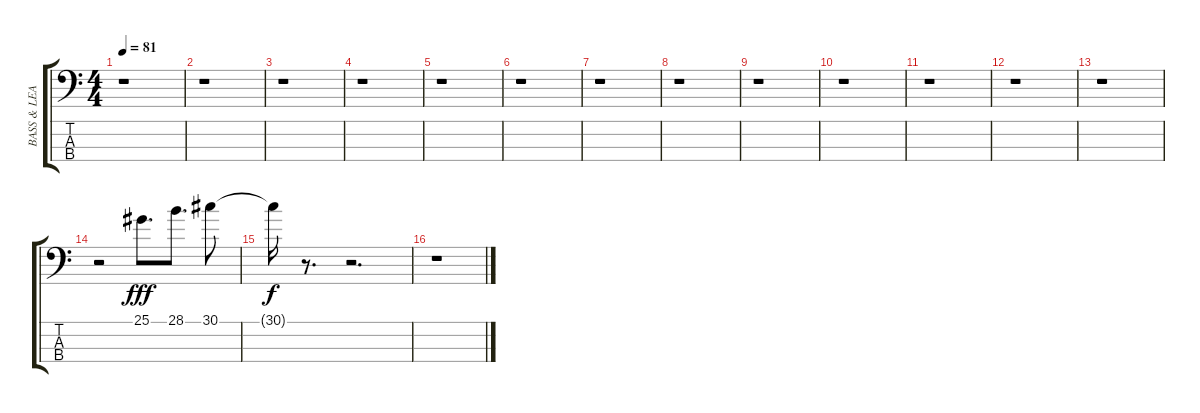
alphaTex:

\track ("BASS & LEAD" "BASS & LEA") {instrument lead8bassandlead}
\staff {score tabs}
\tuning (G2 D2 A1 E1) {hide}
\ts (4 4)
\tempo 81
\clef f4
\ks c
r.1{dy fff} |
r.1 |
r.1 |
r.1 |
r.1 |
r.1 |
r.1 |
r.1 |
r.1 |
r.1 |
r.1 |
r.1 |
r.1 |
r.2 25.1.8{d} 28.1.8{d} 30.1.8 |
30.1{t}.16{dy f} r.8{d} r.2{d} |
r.1
